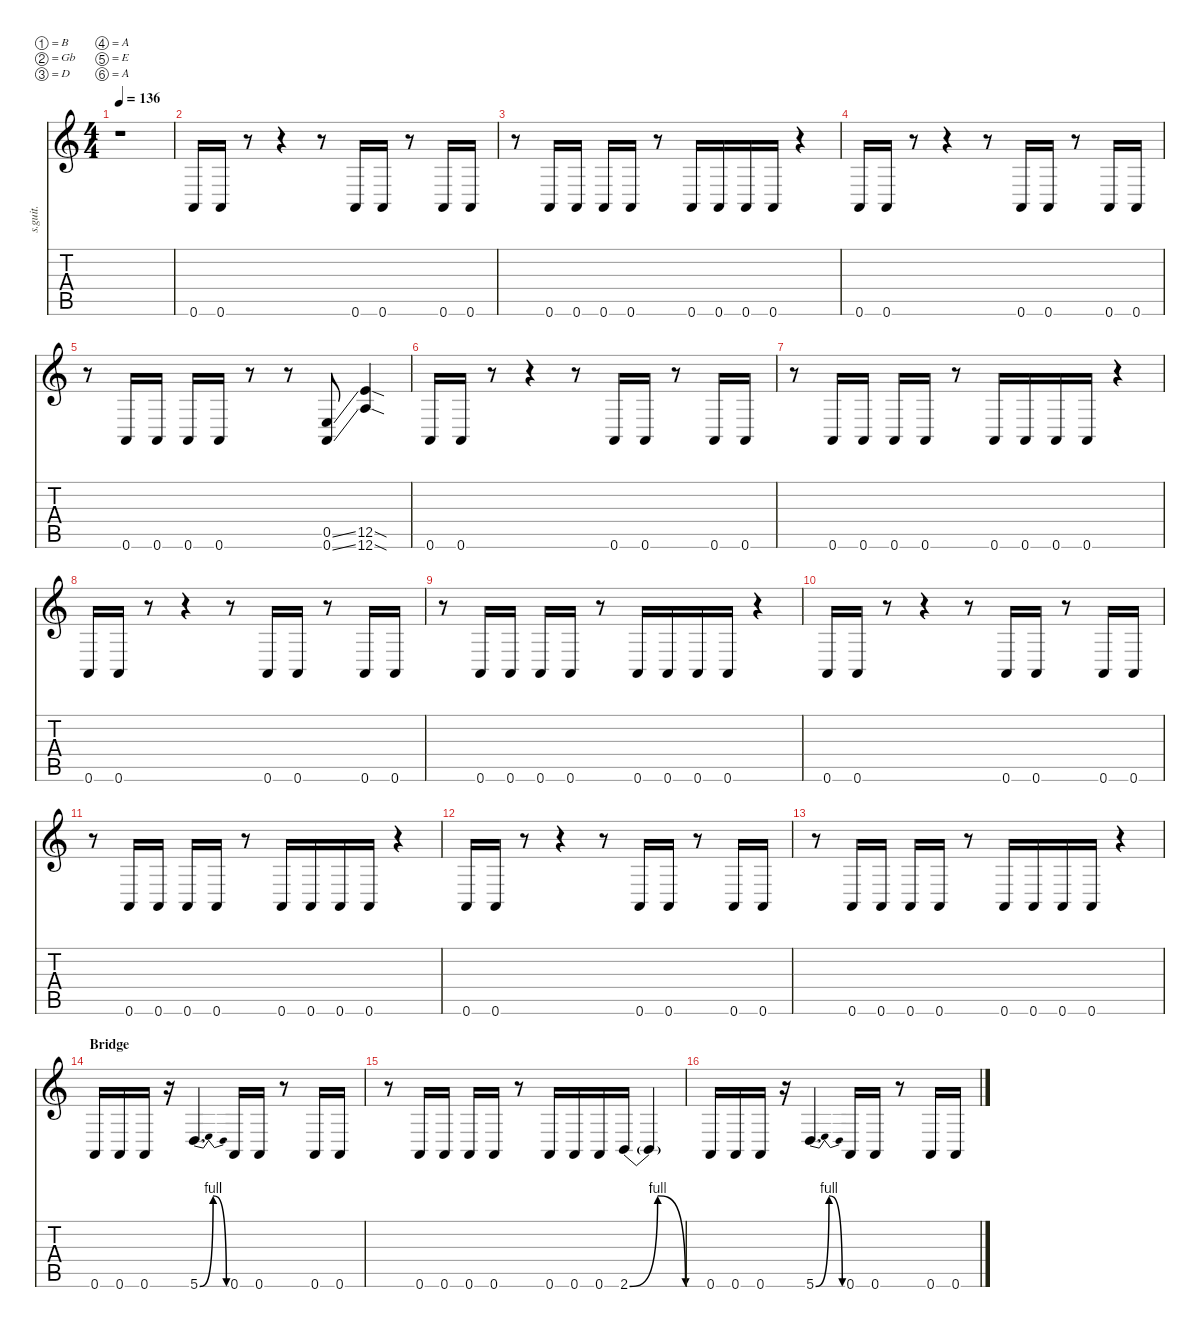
\defaultSystemsLayout 4
\hideDynamics
\bracketExtendMode nobrackets
\track ("Jim Root" "s.guit.") {instrument distortionguitar}
\staff {score tabs}
\tuning (B3 Gb3 D3 A2 E2 A1)
\ts (4 4)
\tempo 136
\clef g2
\ks c
r.1{dy f} |
0.6.16{lyrics (0 "") lyrics (1 "") lyrics (2 "") lyrics (3 "") lyrics (4 "")} 0.6.16{lyrics (0 "") lyrics (1 "") lyrics (2 "") lyrics (3 "") lyrics (4 "")} r.8 r.4 r.8 0.6.16{lyrics (0 "") lyrics (1 "") lyrics (2 "") lyrics (3 "") lyrics (4 "")} 0.6.16{lyrics (0 "") lyrics (1 "") lyrics (2 "") lyrics (3 "") lyrics (4 "")} r.8 0.6.16{lyrics (0 "") lyrics (1 "") lyrics (2 "") lyrics (3 "") lyrics (4 "")} 0.6.16{lyrics (0 "") lyrics (1 "") lyrics (2 "") lyrics (3 "") lyrics (4 "")} |
r.8 0.6.16{lyrics (0 "") lyrics (1 "") lyrics (2 "") lyrics (3 "") lyrics (4 "")} 0.6.16{lyrics (0 "") lyrics (1 "") lyrics (2 "") lyrics (3 "") lyrics (4 "")} 0.6.16{lyrics (0 "") lyrics (1 "") lyrics (2 "") lyrics (3 "") lyrics (4 "")} 0.6.16{lyrics (0 "") lyrics (1 "") lyrics (2 "") lyrics (3 "") lyrics (4 "")} r.8 0.6.16{lyrics (0 "") lyrics (1 "") lyrics (2 "") lyrics (3 "") lyrics (4 "")} 0.6.16{lyrics (0 "") lyrics (1 "") lyrics (2 "") lyrics (3 "") lyrics (4 "")} 0.6.16{lyrics (0 "") lyrics (1 "") lyrics (2 "") lyrics (3 "") lyrics (4 "")} 0.6.16{lyrics (0 "") lyrics (1 "") lyrics (2 "") lyrics (3 "") lyrics (4 "")} r.4 |
0.6.16{lyrics (0 "") lyrics (1 "") lyrics (2 "") lyrics (3 "") lyrics (4 "")} 0.6.16{lyrics (0 "") lyrics (1 "") lyrics (2 "") lyrics (3 "") lyrics (4 "")} r.8 r.4 r.8 0.6.16{lyrics (0 "") lyrics (1 "") lyrics (2 "") lyrics (3 "") lyrics (4 "")} 0.6.16{lyrics (0 "") lyrics (1 "") lyrics (2 "") lyrics (3 "") lyrics (4 "")} r.8 0.6.16{lyrics (0 "") lyrics (1 "") lyrics (2 "") lyrics (3 "") lyrics (4 "")} 0.6.16{lyrics (0 "") lyrics (1 "") lyrics (2 "") lyrics (3 "") lyrics (4 "")} |
r.8 0.6.16{lyrics (0 "") lyrics (1 "") lyrics (2 "") lyrics (3 "") lyrics (4 "")} 0.6.16{lyrics (0 "") lyrics (1 "") lyrics (2 "") lyrics (3 "") lyrics (4 "")} 0.6.16{lyrics (0 "") lyrics (1 "") lyrics (2 "") lyrics (3 "") lyrics (4 "")} 0.6.16{lyrics (0 "") lyrics (1 "") lyrics (2 "") lyrics (3 "") lyrics (4 "")} r.8 r.8 (0.6{ss} 0.5{ss}).8{lyrics (0 "") lyrics (1 "") lyrics (2 "") lyrics (3 "") lyrics (4 "")} (12.5{sod} 12.6{sod}).4{lyrics (0 "") lyrics (1 "") lyrics (2 "") lyrics (3 "") lyrics (4 "")} |
0.6.16{lyrics (0 "") lyrics (1 "") lyrics (2 "") lyrics (3 "") lyrics (4 "")} 0.6.16{lyrics (0 "") lyrics (1 "") lyrics (2 "") lyrics (3 "") lyrics (4 "")} r.8 r.4 r.8 0.6.16{lyrics (0 "") lyrics (1 "") lyrics (2 "") lyrics (3 "") lyrics (4 "")} 0.6.16{lyrics (0 "") lyrics (1 "") lyrics (2 "") lyrics (3 "") lyrics (4 "")} r.8 0.6.16{lyrics (0 "") lyrics (1 "") lyrics (2 "") lyrics (3 "") lyrics (4 "")} 0.6.16{lyrics (0 "") lyrics (1 "") lyrics (2 "") lyrics (3 "") lyrics (4 "")} |
r.8 0.6.16{lyrics (0 "") lyrics (1 "") lyrics (2 "") lyrics (3 "") lyrics (4 "")} 0.6.16{lyrics (0 "") lyrics (1 "") lyrics (2 "") lyrics (3 "") lyrics (4 "")} 0.6.16{lyrics (0 "") lyrics (1 "") lyrics (2 "") lyrics (3 "") lyrics (4 "")} 0.6.16{lyrics (0 "") lyrics (1 "") lyrics (2 "") lyrics (3 "") lyrics (4 "")} r.8 0.6.16{lyrics (0 "") lyrics (1 "") lyrics (2 "") lyrics (3 "") lyrics (4 "")} 0.6.16{lyrics (0 "") lyrics (1 "") lyrics (2 "") lyrics (3 "") lyrics (4 "")} 0.6.16{lyrics (0 "") lyrics (1 "") lyrics (2 "") lyrics (3 "") lyrics (4 "")} 0.6.16{lyrics (0 "") lyrics (1 "") lyrics (2 "") lyrics (3 "") lyrics (4 "")} r.4 |
0.6.16{lyrics (0 "") lyrics (1 "") lyrics (2 "") lyrics (3 "") lyrics (4 "")} 0.6.16{lyrics (0 "") lyrics (1 "") lyrics (2 "") lyrics (3 "") lyrics (4 "")} r.8 r.4 r.8 0.6.16{lyrics (0 "") lyrics (1 "") lyrics (2 "") lyrics (3 "") lyrics (4 "")} 0.6.16{lyrics (0 "") lyrics (1 "") lyrics (2 "") lyrics (3 "") lyrics (4 "")} r.8 0.6.16{lyrics (0 "") lyrics (1 "") lyrics (2 "") lyrics (3 "") lyrics (4 "")} 0.6.16{lyrics (0 "") lyrics (1 "") lyrics (2 "") lyrics (3 "") lyrics (4 "")} |
r.8 0.6.16{lyrics (0 "") lyrics (1 "") lyrics (2 "") lyrics (3 "") lyrics (4 "")} 0.6.16{lyrics (0 "") lyrics (1 "") lyrics (2 "") lyrics (3 "") lyrics (4 "")} 0.6.16{lyrics (0 "") lyrics (1 "") lyrics (2 "") lyrics (3 "") lyrics (4 "")} 0.6.16{lyrics (0 "") lyrics (1 "") lyrics (2 "") lyrics (3 "") lyrics (4 "")} r.8 0.6.16{lyrics (0 "") lyrics (1 "") lyrics (2 "") lyrics (3 "") lyrics (4 "")} 0.6.16{lyrics (0 "") lyrics (1 "") lyrics (2 "") lyrics (3 "") lyrics (4 "")} 0.6.16{lyrics (0 "") lyrics (1 "") lyrics (2 "") lyrics (3 "") lyrics (4 "")} 0.6.16{lyrics (0 "") lyrics (1 "") lyrics (2 "") lyrics (3 "") lyrics (4 "")} r.4 |
0.6.16{lyrics (0 "") lyrics (1 "") lyrics (2 "") lyrics (3 "") lyrics (4 "")} 0.6.16{lyrics (0 "") lyrics (1 "") lyrics (2 "") lyrics (3 "") lyrics (4 "")} r.8 r.4 r.8 0.6.16{lyrics (0 "") lyrics (1 "") lyrics (2 "") lyrics (3 "") lyrics (4 "")} 0.6.16{lyrics (0 "") lyrics (1 "") lyrics (2 "") lyrics (3 "") lyrics (4 "")} r.8 0.6.16{lyrics (0 "") lyrics (1 "") lyrics (2 "") lyrics (3 "") lyrics (4 "")} 0.6.16{lyrics (0 "") lyrics (1 "") lyrics (2 "") lyrics (3 "") lyrics (4 "")} |
r.8 0.6.16{lyrics (0 "") lyrics (1 "") lyrics (2 "") lyrics (3 "") lyrics (4 "")} 0.6.16{lyrics (0 "") lyrics (1 "") lyrics (2 "") lyrics (3 "") lyrics (4 "")} 0.6.16{lyrics (0 "") lyrics (1 "") lyrics (2 "") lyrics (3 "") lyrics (4 "")} 0.6.16{lyrics (0 "") lyrics (1 "") lyrics (2 "") lyrics (3 "") lyrics (4 "")} r.8 0.6.16{lyrics (0 "") lyrics (1 "") lyrics (2 "") lyrics (3 "") lyrics (4 "")} 0.6.16{lyrics (0 "") lyrics (1 "") lyrics (2 "") lyrics (3 "") lyrics (4 "")} 0.6.16{lyrics (0 "") lyrics (1 "") lyrics (2 "") lyrics (3 "") lyrics (4 "")} 0.6.16{lyrics (0 "") lyrics (1 "") lyrics (2 "") lyrics (3 "") lyrics (4 "")} r.4 |
0.6.16{lyrics (0 "") lyrics (1 "") lyrics (2 "") lyrics (3 "") lyrics (4 "")} 0.6.16{lyrics (0 "") lyrics (1 "") lyrics (2 "") lyrics (3 "") lyrics (4 "")} r.8 r.4 r.8 0.6.16{lyrics (0 "") lyrics (1 "") lyrics (2 "") lyrics (3 "") lyrics (4 "")} 0.6.16{lyrics (0 "") lyrics (1 "") lyrics (2 "") lyrics (3 "") lyrics (4 "")} r.8 0.6.16{lyrics (0 "") lyrics (1 "") lyrics (2 "") lyrics (3 "") lyrics (4 "")} 0.6.16{lyrics (0 "") lyrics (1 "") lyrics (2 "") lyrics (3 "") lyrics (4 "")} |
r.8 0.6.16{lyrics (0 "") lyrics (1 "") lyrics (2 "") lyrics (3 "") lyrics (4 "")} 0.6.16{lyrics (0 "") lyrics (1 "") lyrics (2 "") lyrics (3 "") lyrics (4 "")} 0.6.16{lyrics (0 "") lyrics (1 "") lyrics (2 "") lyrics (3 "") lyrics (4 "")} 0.6.16{lyrics (0 "") lyrics (1 "") lyrics (2 "") lyrics (3 "") lyrics (4 "")} r.8 0.6.16{lyrics (0 "") lyrics (1 "") lyrics (2 "") lyrics (3 "") lyrics (4 "")} 0.6.16{lyrics (0 "") lyrics (1 "") lyrics (2 "") lyrics (3 "") lyrics (4 "")} 0.6.16{lyrics (0 "") lyrics (1 "") lyrics (2 "") lyrics (3 "") lyrics (4 "")} 0.6.16{lyrics (0 "") lyrics (1 "") lyrics (2 "") lyrics (3 "") lyrics (4 "")} r.4 |
\section ("" "Bridge")
0.6.16{lyrics (0 "") lyrics (1 "") lyrics (2 "") lyrics (3 "") lyrics (4 "")} 0.6.16{lyrics (0 "") lyrics (1 "") lyrics (2 "") lyrics (3 "") lyrics (4 "")} 0.6.16{lyrics (0 "") lyrics (1 "") lyrics (2 "") lyrics (3 "") lyrics (4 "")} r.16 5.6{be (bendrelease 0 0 7.8 4 19.8 4 49.8 0)}.4{d lyrics (0 "") lyrics (1 "") lyrics (2 "") lyrics (3 "") lyrics (4 "")} 0.6.16{lyrics (0 "") lyrics (1 "") lyrics (2 "") lyrics (3 "") lyrics (4 "")} 0.6.16{lyrics (0 "") lyrics (1 "") lyrics (2 "") lyrics (3 "") lyrics (4 "")} r.8 0.6.16{lyrics (0 "") lyrics (1 "") lyrics (2 "") lyrics (3 "") lyrics (4 "")} 0.6.16{lyrics (0 "") lyrics (1 "") lyrics (2 "") lyrics (3 "") lyrics (4 "")} |
r.8 0.6.16{lyrics (0 "") lyrics (1 "") lyrics (2 "") lyrics (3 "") lyrics (4 "")} 0.6.16{lyrics (0 "") lyrics (1 "") lyrics (2 "") lyrics (3 "") lyrics (4 "")} 0.6.16{lyrics (0 "") lyrics (1 "") lyrics (2 "") lyrics (3 "") lyrics (4 "")} 0.6.16{lyrics (0 "") lyrics (1 "") lyrics (2 "") lyrics (3 "") lyrics (4 "")} r.8 0.6.16{lyrics (0 "") lyrics (1 "") lyrics (2 "") lyrics (3 "") lyrics (4 "")} 0.6.16{lyrics (0 "") lyrics (1 "") lyrics (2 "") lyrics (3 "") lyrics (4 "")} 0.6.16{lyrics (0 "") lyrics (1 "") lyrics (2 "") lyrics (3 "") lyrics (4 "")} 2.6{be (bendrelease 0 0 7.8 4 19.8 4 49.8 0)}.16{lyrics (0 "") lyrics (1 "") lyrics (2 "") lyrics (3 "") lyrics (4 "")} 2.6{t}.4{lyrics (0 "") lyrics (1 "") lyrics (2 "") lyrics (3 "") lyrics (4 "")} |
0.6.16{lyrics (0 "") lyrics (1 "") lyrics (2 "") lyrics (3 "") lyrics (4 "")} 0.6.16{lyrics (0 "") lyrics (1 "") lyrics (2 "") lyrics (3 "") lyrics (4 "")} 0.6.16{lyrics (0 "") lyrics (1 "") lyrics (2 "") lyrics (3 "") lyrics (4 "")} r.16 5.6{be (bendrelease 0 0 7.8 4 19.8 4 49.8 0)}.4{d lyrics (0 "") lyrics (1 "") lyrics (2 "") lyrics (3 "") lyrics (4 "")} 0.6.16{lyrics (0 "") lyrics (1 "") lyrics (2 "") lyrics (3 "") lyrics (4 "")} 0.6.16{lyrics (0 "") lyrics (1 "") lyrics (2 "") lyrics (3 "") lyrics (4 "")} r.8 0.6.16{lyrics (0 "") lyrics (1 "") lyrics (2 "") lyrics (3 "") lyrics (4 "")} 0.6.16{lyrics (0 "") lyrics (1 "") lyrics (2 "") lyrics (3 "") lyrics (4 "")}
